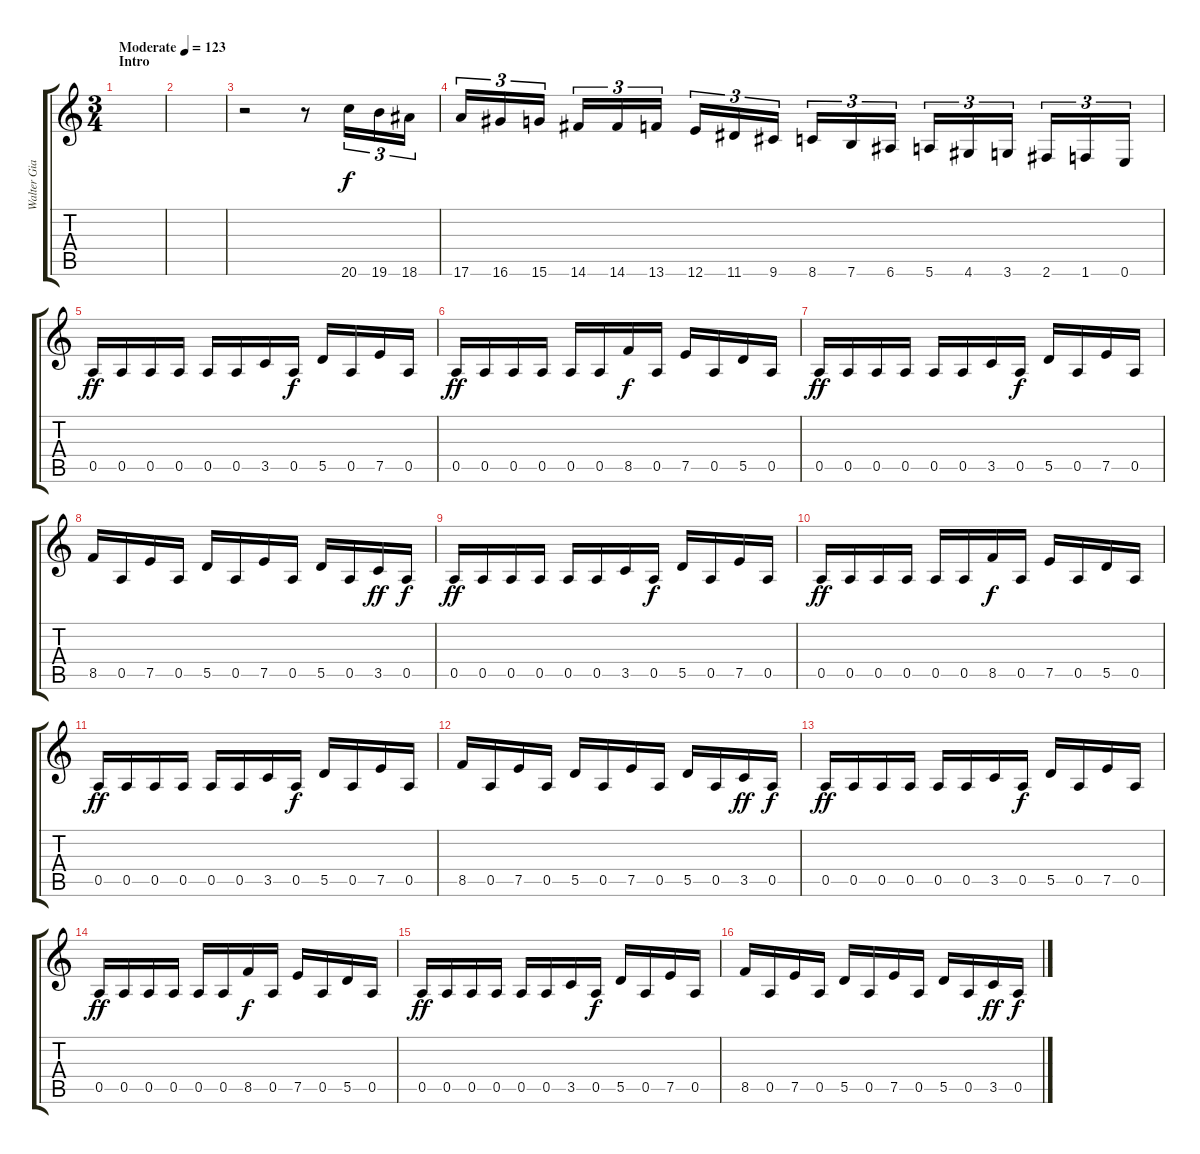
\track ("Walter Giardino" "Walter Gia") {instrument distortionguitar}
\staff {score tabs}
\tuning (E4 B3 G3 D3 A2 E2) {hide}
\ts (3 4)
\section ("" "Intro")
\tempo (123 "Moderate")
\clef g2
\ks c
|
|
r.2 r.8 20.6.16{tu (3 2)} 19.6.16{tu (3 2)} 18.6.16{tu (3 2)} |
17.6.16{tu (3 2)} 16.6.16{tu (3 2)} 15.6.16{tu (3 2) beam splitsecondary} 14.6.16{tu (3 2)} 14.6.16{tu (3 2)} 13.6.16{tu (3 2)} 12.6.16{tu (3 2)} 11.6.16{tu (3 2)} 9.6.16{tu (3 2) beam splitsecondary} 8.6.16{tu (3 2)} 7.6.16{tu (3 2)} 6.6.16{tu (3 2)} 5.6.16{tu (3 2)} 4.6.16{tu (3 2)} 3.6.16{tu (3 2) beam splitsecondary} 2.6.16{tu (3 2)} 1.6.16{tu (3 2)} 0.6.16{tu (3 2)} |
0.5.16{dy ff} 0.5.16 0.5.16 0.5.16 0.5.16 0.5.16 3.5.16 0.5.16{dy f} 5.5.16 0.5.16 7.5.16 0.5.16 |
0.5.16{dy ff} 0.5.16 0.5.16 0.5.16 0.5.16 0.5.16 8.5.16{dy f} 0.5.16 7.5.16 0.5.16 5.5.16 0.5.16 |
0.5.16{dy ff} 0.5.16 0.5.16 0.5.16 0.5.16 0.5.16 3.5.16 0.5.16{dy f} 5.5.16 0.5.16 7.5.16 0.5.16 |
8.5.16 0.5.16 7.5.16 0.5.16 5.5.16 0.5.16 7.5.16 0.5.16 5.5.16 0.5.16 3.5.16{dy ff} 0.5.16{dy f} |
0.5.16{dy ff} 0.5.16 0.5.16 0.5.16 0.5.16 0.5.16 3.5.16 0.5.16{dy f} 5.5.16 0.5.16 7.5.16 0.5.16 |
0.5.16{dy ff} 0.5.16 0.5.16 0.5.16 0.5.16 0.5.16 8.5.16{dy f} 0.5.16 7.5.16 0.5.16 5.5.16 0.5.16 |
0.5.16{dy ff} 0.5.16 0.5.16 0.5.16 0.5.16 0.5.16 3.5.16 0.5.16{dy f} 5.5.16 0.5.16 7.5.16 0.5.16 |
8.5.16 0.5.16 7.5.16 0.5.16 5.5.16 0.5.16 7.5.16 0.5.16 5.5.16 0.5.16 3.5.16{dy ff} 0.5.16{dy f} |
0.5.16{dy ff} 0.5.16 0.5.16 0.5.16 0.5.16 0.5.16 3.5.16 0.5.16{dy f} 5.5.16 0.5.16 7.5.16 0.5.16 |
0.5.16{dy ff} 0.5.16 0.5.16 0.5.16 0.5.16 0.5.16 8.5.16{dy f} 0.5.16 7.5.16 0.5.16 5.5.16 0.5.16 |
0.5.16{dy ff} 0.5.16 0.5.16 0.5.16 0.5.16 0.5.16 3.5.16 0.5.16{dy f} 5.5.16 0.5.16 7.5.16 0.5.16 |
8.5.16 0.5.16 7.5.16 0.5.16 5.5.16 0.5.16 7.5.16 0.5.16 5.5.16 0.5.16 3.5.16{dy ff} 0.5.16{dy f}
